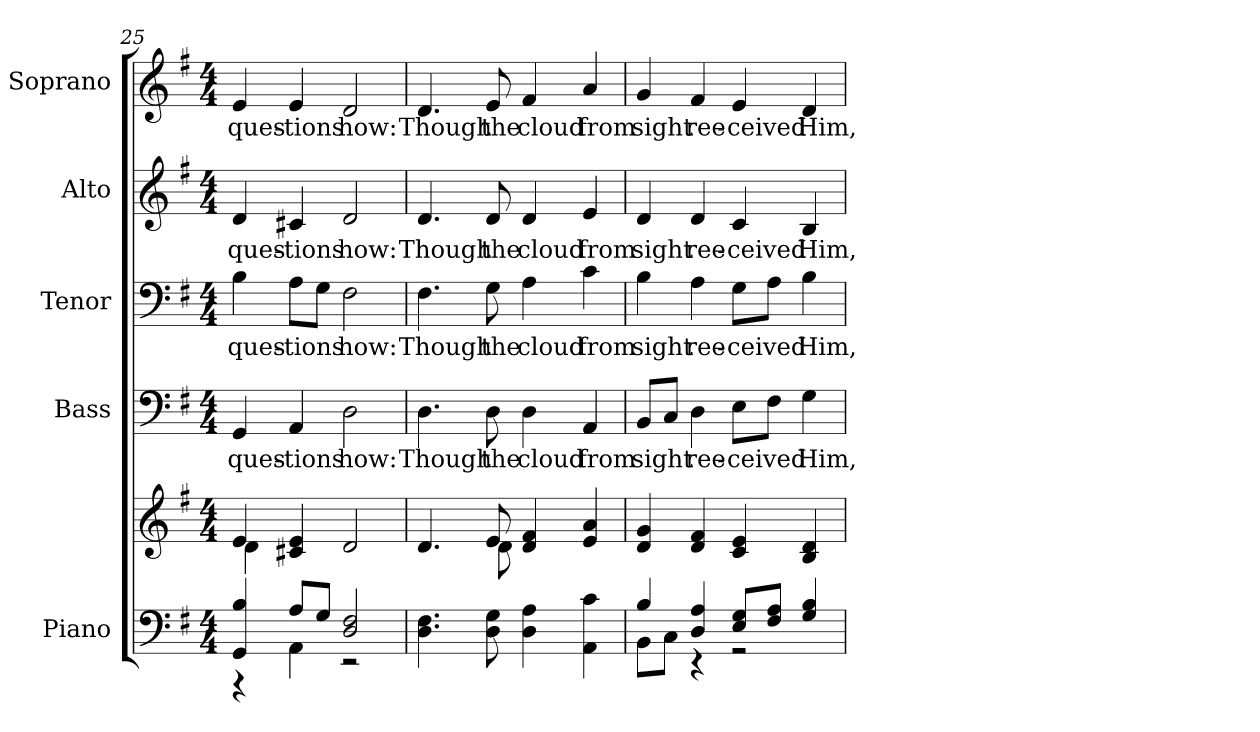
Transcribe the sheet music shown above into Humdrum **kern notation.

**kern	**kern	**kern	**text	**kern	**text	**kern	**text	**kern	**text
*part5	*part5	*part4	*part4	*part3	*part3	*part2	*part2	*part1	*part1
*staff6	*staff5	*staff4	*staff4	*staff3	*staff3	*staff2	*staff2	*staff1	*staff1
*I"Piano	*	*I"Bass	*	*I"Tenor	*	*I"Alto	*	*I"Soprano	*
*I'Pno.	*	*I'B.	*	*I'T.	*	*I'A.	*	*I'S.	*
!!LO:PB:g=z
*clefF4	*clefG2	*clefF4	*	*clefF4	*	*clefG2	*	*clefG2	*
*k[f#]	*k[f#]	*k[f#]	*	*k[f#]	*	*k[f#]	*	*k[f#]	*
*G:	*G:	*G:	*	*G:	*	*G:	*	*G:	*
*M4/4	*M4/4	*M4/4	*	*M4/4	*	*M4/4	*	*M4/4	*
=25	=25	=25	=25	=25	=25	=25	=25	=25	=25
*^	*^	*	*	*	*	*	*	*	*
!	!	!	!	!	!LO:LY:b:color=#000000	!	!	!	!	!	!
!	!	!	!	!	!	!	!LO:LY:b:color=#000000	!	!	!	!
!	!	!	!	!	!	!	!	!	!LO:LY:b:color=#000000	!	!
!	!	!	!	!	!	!	!	!	!	!	!LO:LY:b:color=#000000
4GGi/ 4Bi	4r	4ei/	4di\	4GGi/	ques-	4Bi\	ques-	4di/	ques-	4ei/	ques-
!	!	!	!	!	!LO:LY:b:color=#000000	!	!	!	!	!	!
!	!	!	!	!	!	!	!LO:LY:b:color=#000000	!	!	!	!
!	!	!	!	!	!	!	!	!	!LO:LY:b:color=#000000	!	!
!	!	!	!	!	!	!	!	!	!	!	!LO:LY:b:color=#000000
8Ai/L	4AAi\	4c#Xi/ 4ei	4ryy	4AAi/	-tions	8Ai\L	-tions	4c#Xi/	-tions	4ei/	-tions
8Gi/J	.	.	.	.	.	8Gi\J	.	.	.	.	.
!	!	!	!	!	!LO:LY:b:color=#000000	!	!	!	!	!	!
!	!	!	!	!	!	!	!LO:LY:b:color=#000000	!	!	!	!
!	!	!	!	!	!	!	!	!	!LO:LY:b:color=#000000	!	!
!	!	!	!	!	!	!	!	!	!	!	!LO:LY:b:color=#000000
2Di/ 2F#i	2r	2di/	2ryy	2Di\	how:	2F#i\	how:	2di/	how:	2di/	how:
*v	*v	*	*	*	*	*	*	*	*	*	*
=26	=26	=26	=26	=26	=26	=26	=26	=26	=26	=26
*^	*	*	*	*	*	*	*	*	*	*
!	!	!	!	!	!LO:LY:b:color=#000000	!	!	!	!	!	!
*v	*v	*	*	*	*	*	*	*	*	*	*
*^	*	*	*	*	*	*	*	*	*	*
!	!	!	!	!	!	!	!LO:LY:b:color=#000000	!	!	!	!
*v	*v	*	*	*	*	*	*	*	*	*	*
*^	*	*	*	*	*	*	*	*	*	*
!	!	!	!	!	!	!	!	!	!LO:LY:b:color=#000000	!	!
*v	*v	*	*	*	*	*	*	*	*	*	*
*^	*	*	*	*	*	*	*	*	*	*
!	!	!	!	!	!	!	!	!	!	!	!LO:LY:b:color=#000000
*v	*v	*	*	*	*	*	*	*	*	*	*
4.Di\ 4.F#i	4.di/	4ryy	4.Di\	Though	4.F#i\	Though	4.di/	Though	4.di/	Though
.	.	8ryy	.	.	.	.	.	.	.	.
!	!	!	!	!LO:LY:b:color=#000000	!	!	!	!	!	!
!	!	!	!	!	!	!LO:LY:b:color=#000000	!	!	!	!
!	!	!	!	!	!	!	!	!LO:LY:b:color=#000000	!	!
!	!	!	!	!	!	!	!	!	!	!LO:LY:b:color=#000000
8Di\ 8Gi	8ei/	8di\	8Di\	the	8Gi\	the	8di/	the	8ei/	the
!	!	!	!	!LO:LY:b:color=#000000	!	!	!	!	!	!
!	!	!	!	!	!	!LO:LY:b:color=#000000	!	!	!	!
!	!	!	!	!	!	!	!	!LO:LY:b:color=#000000	!	!
!	!	!	!	!	!	!	!	!	!	!LO:LY:b:color=#000000
4Di\ 4Ai	4di/ 4f#i	2ryy	4Di\	cloud	4Ai\	cloud	4di/	cloud	4f#i/	cloud
!	!	!	!	!LO:LY:b:color=#000000	!	!	!	!	!	!
!	!	!	!	!	!	!LO:LY:b:color=#000000	!	!	!	!
!	!	!	!	!	!	!	!	!LO:LY:b:color=#000000	!	!
!	!	!	!	!	!	!	!	!	!	!LO:LY:b:color=#000000
4AAi\ 4ci	4ei/ 4ai	.	4AAi/	from	4ci\	from	4ei/	from	4ai/	from
*	*v	*v	*	*	*	*	*	*	*	*
!!LO:PB:g=z
=27	=27	=27	=27	=27	=27	=27	=27	=27	=27
*^	*	*	*	*	*	*	*	*	*
!	!	!	!	!LO:LY:b:color=#000000	!	!	!	!	!	!
!	!	!	!	!	!	!LO:LY:b:color=#000000	!	!	!	!
!	!	!	!	!	!	!	!	!LO:LY:b:color=#000000	!	!
!	!	!	!	!	!	!	!	!	!	!LO:LY:b:color=#000000
4Bi/	8BBi\L	4di/ 4gi	8BBi/L	sight	4Bi\	sight	4di/	sight	4gi/	sight
.	8Ci\J	.	8Ci/J	.	.	.	.	.	.	.
!	!	!	!	!LO:LY:b:color=#000000	!	!	!	!	!	!
!	!	!	!	!	!	!LO:LY:b:color=#000000	!	!	!	!
!	!	!	!	!	!	!	!	!LO:LY:b:color=#000000	!	!
!	!	!	!	!	!	!	!	!	!	!LO:LY:b:color=#000000
4Di/ 4Ai	4r	4di/ 4f#i	4Di\	ree-	4Ai\	ree-	4di/	ree-	4f#i/	ree-
!	!	!	!	!LO:LY:b:color=#000000	!	!	!	!	!	!
!	!	!	!	!	!	!LO:LY:b:color=#000000	!	!	!	!
!	!	!	!	!	!	!	!	!LO:LY:b:color=#000000	!	!
!	!	!	!	!	!	!	!	!	!	!LO:LY:b:color=#000000
8Ei/ 8GiL	2r	4ci/ 4ei	8Ei\L	-ceived	8Gi\L	-ceived	4ci/	-ceived	4ei/	-ceived
8F#i/ 8AiJ	.	.	8F#i\J	.	8Ai\J	.	.	.	.	.
!	!	!	!	!LO:LY:b:color=#000000	!	!	!	!	!	!
!	!	!	!	!	!	!LO:LY:b:color=#000000	!	!	!	!
!	!	!	!	!	!	!	!	!LO:LY:b:color=#000000	!	!
!	!	!	!	!	!	!	!	!	!	!LO:LY:b:color=#000000
4Gi/ 4Bi	.	4Bi/ 4di	4Gi\	Him,	4Bi\	Him,	4Bi/	Him,	4di/	Him,
*v	*v	*	*	*	*	*	*	*	*	*
=	=	=	=	=	=	=	=	=	=
*-	*-	*-	*-	*-	*-	*-	*-	*-	*-
